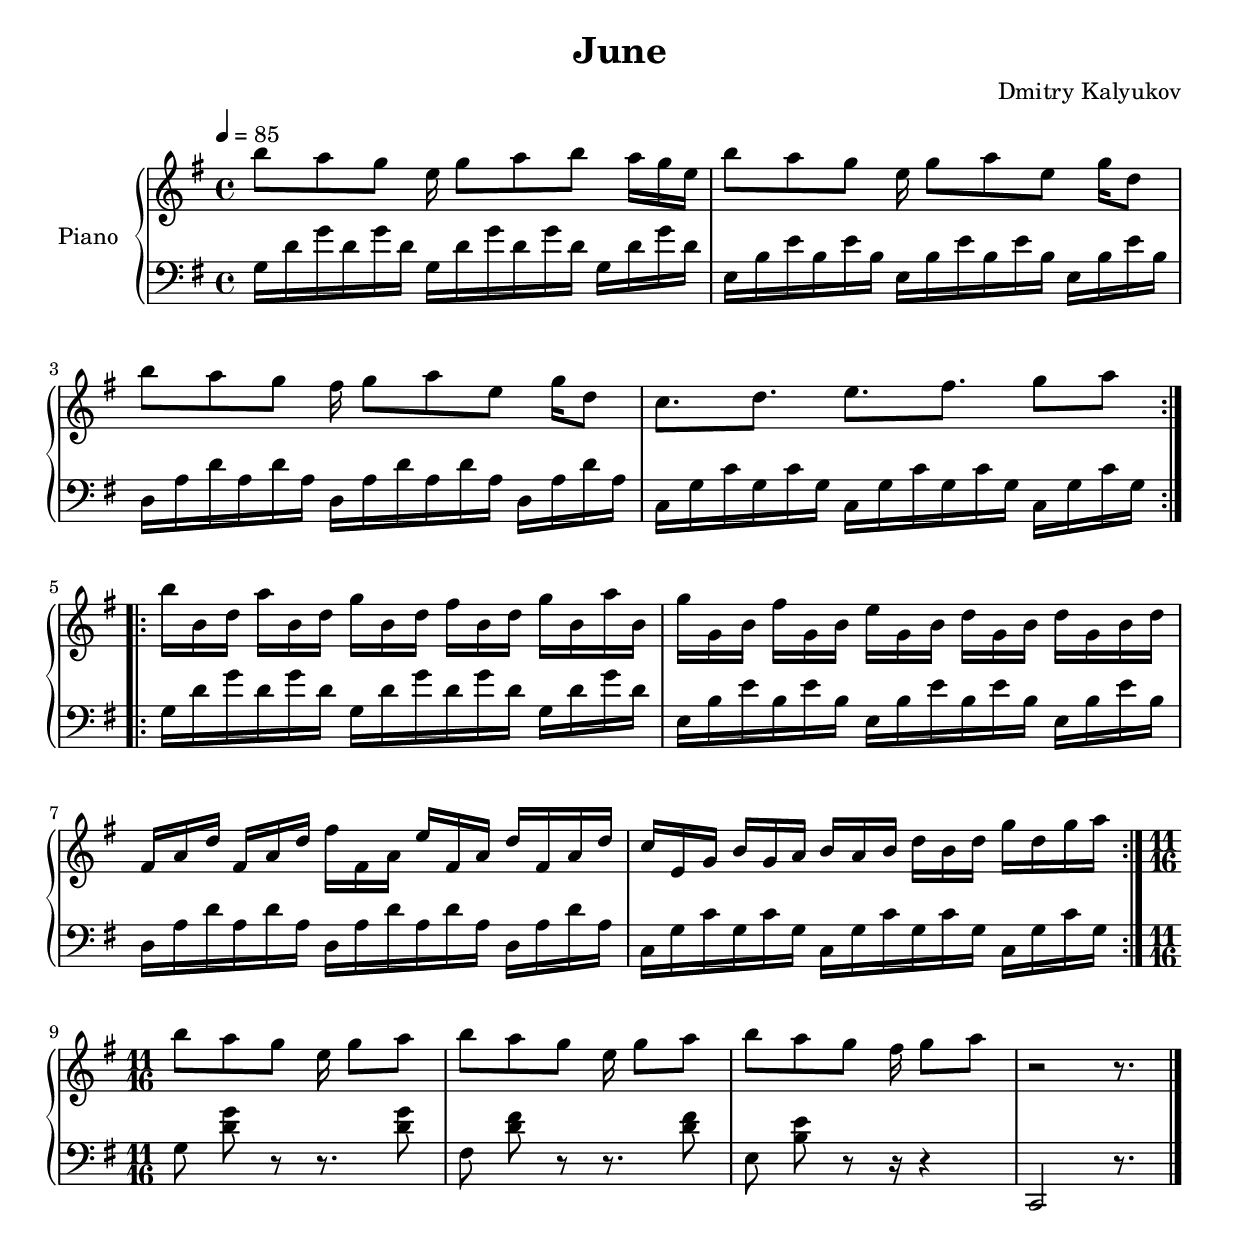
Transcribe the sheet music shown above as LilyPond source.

\version "2.20.0"

\header {
  title = "June"
  composer = "Dmitry Kalyukov"
  instruments = "piano"
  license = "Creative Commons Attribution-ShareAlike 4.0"
  date = "July 7, 2020"
}

\paper {
  top-margin = 1.5\cm
  bottom-margin = 2\cm
}

upperA = \relative c'' {
  \repeat volta 2 {
    b'8[ a g8] e16 g8[ a8 b8] a16 g e
    b'8[ a g8] e16 g8[ a8 e8] g16 d8
    b'8[ a g8] fis16 g8[ a8 e8] g16 d8
    c8.[ d] e[ fis] g8 a
  }
}

upperB = \relative c'' {
  \repeat volta 2 {
    b'16[ b, d]  a'[ b, d]  g[ b, d]  fis[ b, d]  g[ b, a' b,]
    g'16[ g, b]  fis'[ g, b]  e[ g, b]  d[ g, b]  d[ g, b d]
    fis,16[ a d]  fis,[ a d]  fis[ fis, a]  e'[ fis, a]  d[ fis, a d]
    c16[ e, g]  b[ g a]  b[ a b]  d[ b d]  g[ d g a]
  }
}

lowerAB = \relative c' {
  \repeat unfold 2 {
    \repeat volta 2 {
      g16[ d' g d g d]  g,[ d' g d g d]  g,[ d' g d]
      e,16[ b' e b e b]  e,[ b' e b e b]  e,[ b' e b]
      d,16[ a' d a d a]  d,[ a' d a d a]  d,[ a' d a]
      c,16[ g' c g c g]  c,[ g' c g c g]  c,[ g' c g]
    }
  }
}

upperCoda = \relative c'' {
  b'8[ a g8]  e16 g8[ a8]
  b8[ a g8]  e16 g8[ a8]
  b8[ a g8]  fis16 g8[ a8]
  r2  r8.
  \bar "|."
}

lowerCoda = \relative c' {
  g8 <d' g>  r8 r8.  <d g>8
  fis,8 <d' fis>  r8 r8.  <d fis>8
  e,8 <b' e>  r8 r16 r4
  c,,2  r8.
}


upper = \relative c'' {
  \clef treble
  \time 4/4
  \key g \major
  \tempo 4 = 85

  \upperA
  \upperB

  \time 11/16
  \upperCoda
}

lower = \relative c {
  \clef bass
  \time 4/4
  \key g \major

  \lowerAB
  \lowerCoda
}

\score {
  \new PianoStaff <<
    \set PianoStaff.instrumentName = "Piano"
    \new Staff = "upper" \upper
    \new Staff = "lower" \lower
  >>
  \layout { }
  \midi { }
}
